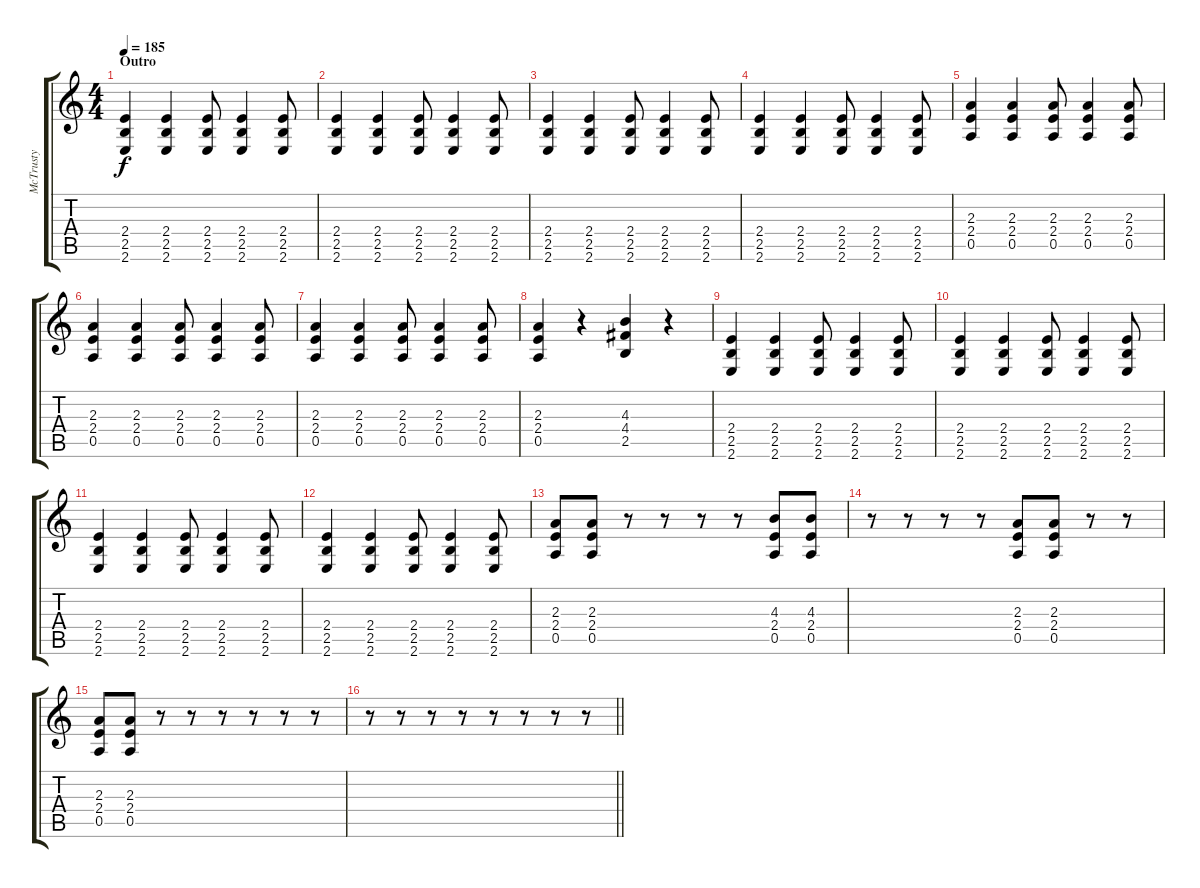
\track ("McTrusty" "McTrusty") {instrument distortionguitar}
\staff {score tabs}
\tuning (E4 B3 G3 D3 A2 D2) {hide}
\ts (4 4)
\section ("" "Outro")
\tempo 185
\clef g2
\ks c
(2.4 2.5 2.6).4{dy f} (2.4 2.5 2.6).4 (2.4 2.5 2.6).8 (2.4 2.5 2.6).4 (2.4 2.5 2.6).8 |
(2.4 2.5 2.6).4 (2.4 2.5 2.6).4 (2.4 2.5 2.6).8 (2.4 2.5 2.6).4 (2.4 2.5 2.6).8 |
(2.4 2.5 2.6).4 (2.4 2.5 2.6).4 (2.4 2.5 2.6).8 (2.4 2.5 2.6).4 (2.4 2.5 2.6).8 |
(2.4 2.5 2.6).4 (2.4 2.5 2.6).4 (2.4 2.5 2.6).8 (2.4 2.5 2.6).4 (2.4 2.5 2.6).8 |
(2.3 2.4 0.5).4 (2.3 2.4 0.5).4 (2.3 2.4 0.5).8 (2.3 2.4 0.5).4 (2.3 2.4 0.5).8 |
(2.3 2.4 0.5).4 (2.3 2.4 0.5).4 (2.3 2.4 0.5).8 (2.3 2.4 0.5).4 (2.3 2.4 0.5).8 |
(2.3 2.4 0.5).4 (2.3 2.4 0.5).4 (2.3 2.4 0.5).8 (2.3 2.4 0.5).4 (2.3 2.4 0.5).8 |
(2.3 2.4 0.5).4 r.4 (4.3 4.4 2.5).4 r.4 |
(2.4 2.5 2.6).4 (2.4 2.5 2.6).4 (2.4 2.5 2.6).8 (2.4 2.5 2.6).4 (2.4 2.5 2.6).8 |
(2.4 2.5 2.6).4 (2.4 2.5 2.6).4 (2.4 2.5 2.6).8 (2.4 2.5 2.6).4 (2.4 2.5 2.6).8 |
(2.4 2.5 2.6).4 (2.4 2.5 2.6).4 (2.4 2.5 2.6).8 (2.4 2.5 2.6).4 (2.4 2.5 2.6).8 |
(2.4 2.5 2.6).4 (2.4 2.5 2.6).4 (2.4 2.5 2.6).8 (2.4 2.5 2.6).4 (2.4 2.5 2.6).8 |
(2.3 2.4 0.5).8 (2.3 2.4 0.5).8 r.8 r.8 r.8 r.8 (4.3 2.4 0.5).8 (4.3 2.4 0.5).8 |
r.8 r.8 r.8 r.8 (2.3 2.4 0.5).8 (2.3 2.4 0.5).8 r.8 r.8 |
(2.3 2.4 0.5).8 (2.3 2.4 0.5).8 r.8 r.8 r.8 r.8 r.8 r.8 |
\barLineRight lightlight
r.8 r.8 r.8 r.8 r.8 r.8 r.8 r.8
